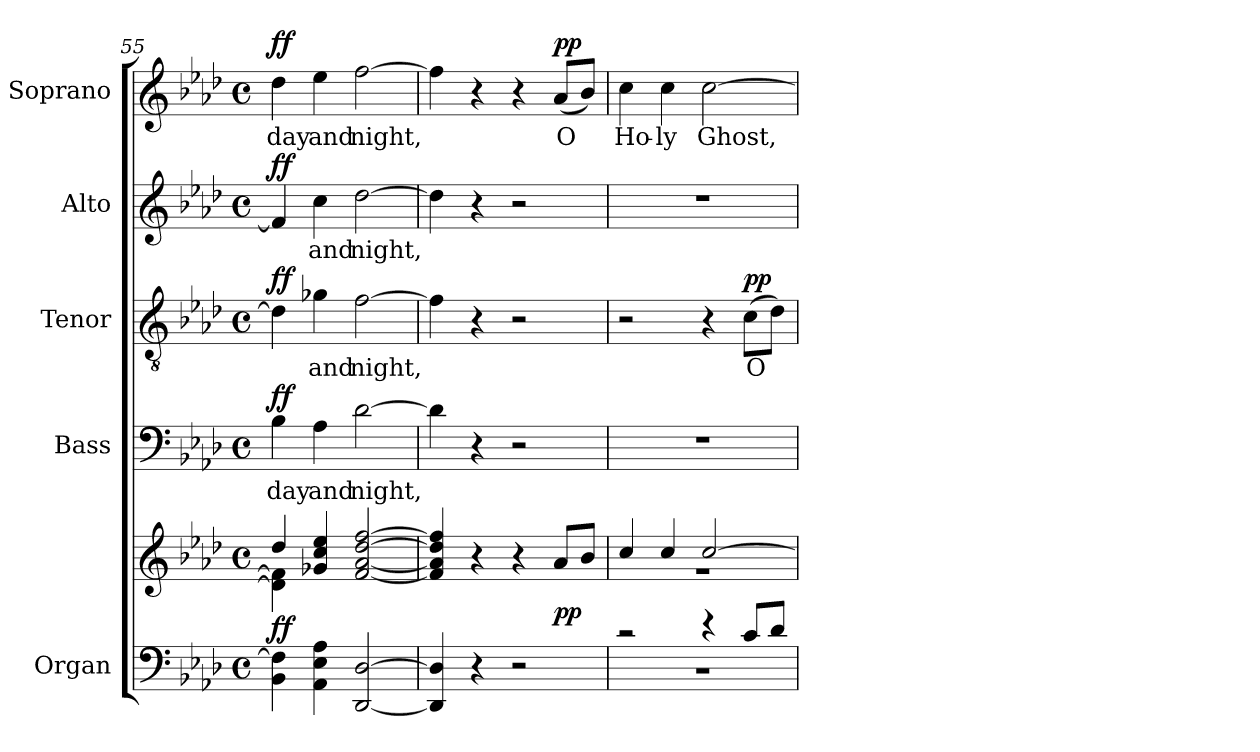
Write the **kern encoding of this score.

**kern	**kern	**dynam	**kern	**text	**dynam	**kern	**text	**dynam	**kern	**text	**dynam	**kern	**text	**dynam
*part5	*part5	*part5	*part4	*part4	*part4	*part3	*part3	*part3	*part2	*part2	*part2	*part1	*part1	*part1
*staff6	*staff5	*staff5/6	*staff4	*staff4	*staff4	*staff3	*staff3	*staff3	*staff2	*staff2	*staff2	*staff1	*staff1	*staff1
*I"Organ	*	*	*I"Bass	*	*	*I"Tenor	*	*	*I"Alto	*	*	*I"Soprano	*	*
*I'Org.	*	*	*I'B.	*	*	*I'T.	*	*	*I'A.	*	*	*I'S.	*	*
*clefF4	*clefG2	*	*clefF4	*	*	*clefGv2	*	*	*clefG2	*	*	*clefG2	*	*
*	*	*	*	*	*	*ITrd7c12	*	*	*	*	*	*	*	*
*k[b-e-a-d-]	*k[b-e-a-d-]	*	*k[b-e-a-d-]	*	*	*k[b-e-a-d-]	*	*	*k[b-e-a-d-]	*	*	*k[b-e-a-d-]	*	*
*A-:	*A-:	*	*A-:	*	*	*A-:	*	*	*A-:	*	*	*A-:	*	*
*M4/4	*M4/4	*	*M4/4	*	*	*M4/4	*	*	*M4/4	*	*	*M4/4	*	*
*met(c)	*met(c)	*	*met(c)	*	*	*met(c)	*	*	*met(c)	*	*	*met(c)	*	*
=55	=55	=55	=55	=55	=55	=55	=55	=55	=55	=55	=55	=55	=55	=55
*	*^	*	*	*	*	*	*	*	*	*	*	*	*	*
!	!	!	!	!	!LO:LY:b:color=#000000	!	!	!	!	!	!	!	!	!	!
!	!	!	!	!	!	!	!	!	!	!	!	!	!	!LO:LY:b:color=#000000	!
4BB-i\ 4Fi]	4dd-i/	4d-i\] 4fi]	ff	4B-i\	day	ff	4D-i\]	.	ff	4fi/]	.	ff	4dd-i\	day	ff
!	!	!	!	!	!LO:LY:b:color=#000000	!	!	!	!	!	!	!	!	!	!
!	!	!	!	!	!	!	!	!LO:LY:b:color=#000000	!	!	!	!	!	!	!
!	!	!	!	!	!	!	!	!	!	!	!LO:LY:b:color=#000000	!	!	!	!
!	!	!	!	!	!	!	!	!	!	!	!	!	!	!LO:LY:b:color=#000000	!
4AA-i\ 4E-i 4A-i	4g-Xi/ 4cci 4ee-i	2.ryy	.	4A-i\	and	.	4G-Xi\	and	.	4cci\	and	.	4ee-i\	and	.
!	!	!	!	!	!LO:LY:b:color=#000000	!	!	!	!	!	!	!	!	!	!
!	!	!	!	!	!	!	!	!LO:LY:b:color=#000000	!	!	!	!	!	!	!
!	!	!	!	!	!	!	!	!	!	!	!LO:LY:b:color=#000000	!	!	!	!
!	!	!	!	!	!	!	!	!	!	!	!	!	!	!LO:LY:b:color=#000000	!
[<2DD-i/ [>2D-i	[<2fi/ [<2a-i [>2dd-i [>2ffi	.	.	[>2d-i\	night,	.	[>2Fi\	night,	.	[>2dd-i\	night,	.	[>2ffi\	night,	.
*	*v	*v	*	*	*	*	*	*	*	*	*	*	*	*	*
=56	=56	=56	=56	=56	=56	=56	=56	=56	=56	=56	=56	=56	=56	=56
4DD-i/] 4D-i]	4fi/] 4a-i] 4dd-i] 4ffi]	.	4d-i\]	.	.	4Fi\]	.	.	4dd-i\]	.	.	4ffi\]	.	.
4r	4r	.	4r	.	.	4r	.	.	4r	.	.	4r	.	.
2r	4r	.	2r	.	.	2r	.	.	2r	.	.	4r	.	.
!	!	!	!	!	!	!	!	!	!	!	!	!	!LO:LY:b:color=#000000	!
.	8a-i/L	pp	.	.	.	.	.	.	.	.	.	(8a-i/L	O	pp
.	8b-i/J	.	.	.	.	.	.	.	.	.	.	8b-i/J)	.	.
!!LO:PB:g=z
=57	=57	=57	=57	=57	=57	=57	=57	=57	=57	=57	=57	=57	=57	=57
*^	*^	*	*	*	*	*	*	*	*	*	*	*	*	*
!	!	!	!	!	!	!	!	!	!	!	!	!	!	!	!LO:LY:b:color=#000000	!
2r	1r	4cci/	1r	.	1r	.	.	2r	.	.	1r	.	.	4cci\	Ho-	.
!	!	!	!	!	!	!	!	!	!	!	!	!	!	!	!LO:LY:b:color=#000000	!
.	.	4cci/	.	.	.	.	.	.	.	.	.	.	.	4cci\	-ly	.
!	!	!	!	!	!	!	!	!	!	!	!	!	!	!	!LO:LY:b:color=#000000	!
4r	.	[>2cci/	.	.	.	.	.	4r	.	.	.	.	.	[>2cci\	Ghost,	.
!	!	!	!	!	!	!	!	!	!LO:LY:b:color=#000000	!	!	!	!	!	!	!
8ci/L	.	.	.	.	.	.	.	(8Ci\L	O	pp	.	.	.	.	.	.
8d-i/J	.	.	.	.	.	.	.	8D-i\J)	.	.	.	.	.	.	.	.
*v	*v	*	*	*	*	*	*	*	*	*	*	*	*	*	*	*
*	*v	*v	*	*	*	*	*	*	*	*	*	*	*	*	*
=	=	=	=	=	=	=	=	=	=	=	=	=	=	=
*-	*-	*-	*-	*-	*-	*-	*-	*-	*-	*-	*-	*-	*-	*-
